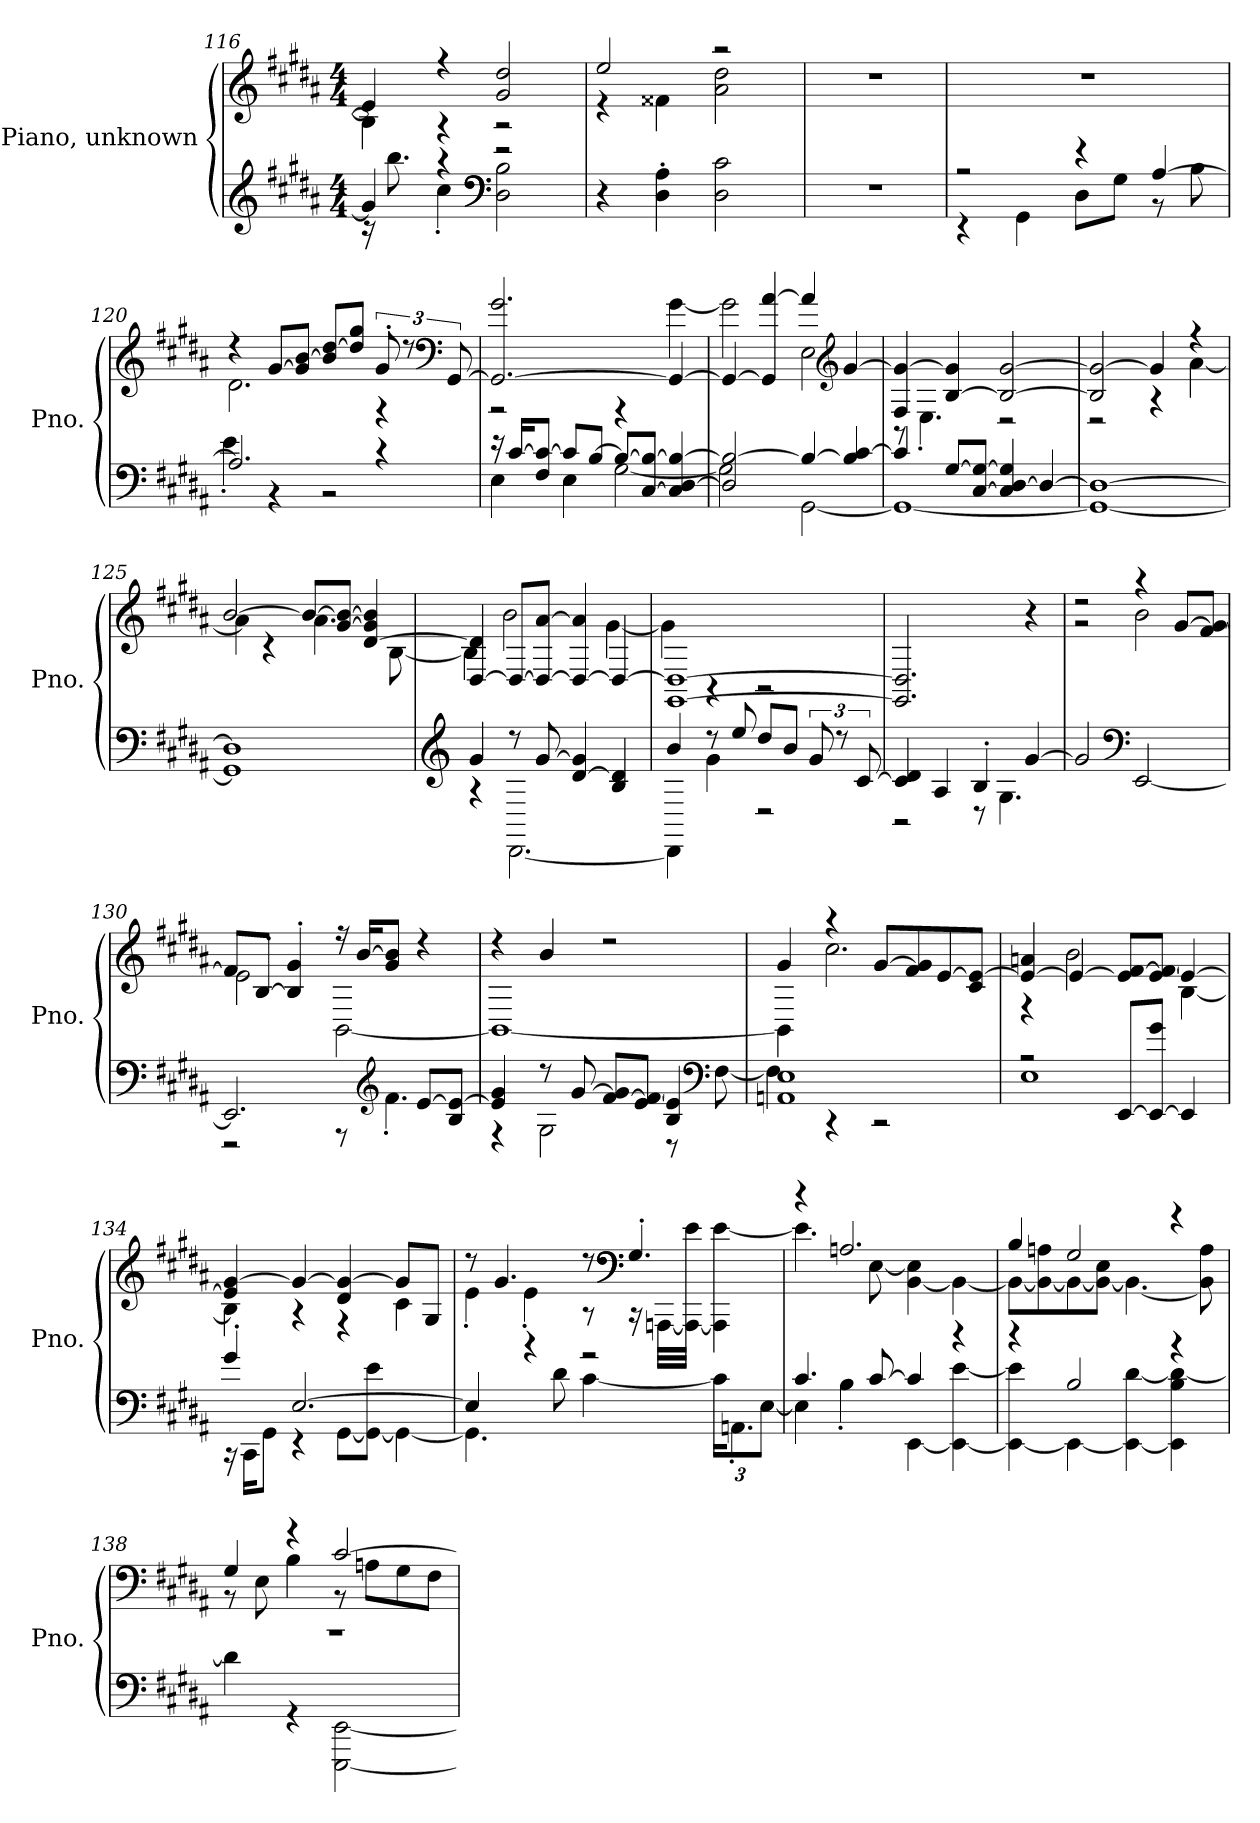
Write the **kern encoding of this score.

**kern	**kern
*part1	*part1
*staff2	*staff1
*I"Piano, unknown	*
*I'Pno.	*
*clefG2	*clefG2
*k[f#c#g#d#a#]	*k[f#c#g#d#a#]
*M4/4	*M4/4
=116	=116
*^	*^
4g#/]	16r	4e/]	4B\]
.	8.bb\	.	.
4r	4cc#'\	4r	4r
*clefF4	*	*	*
2r	2D#\ 2B\	2g#/ 2dd#/	2r
*v	*v	*	*
!!LO:PB:g=z	!!
=117	=117	=117
4r	2ee/	4r
4D#\' 4A#\'	.	4f##X\
2D#\ 2c#\	2r	2a#\ 2dd#\
*	*v	*v
=118	=118
1r	1r
=119	=119
*^	*
2r	4r	1r
.	4GG#\	.
4r	8D#\L	.
.	8G#\J	.
[4A#/	8r	.
.	8B\	.
=120	=120	=120
*	*	*^
2.A#/]	4e'\	4r	2.d#\
.	4r	[8g#/L	.
.	.	8g#/] [8b/J	.
.	2r	8b/] [8dd#/L	.
.	.	8dd#/] 8gg#/J	.
4r	.	12g#'/	4r
.	.	12r	.
*	*	*clefF4	*
.	.	[12GG#/	.
=121	=121	=121	=121
16r	4E\	2.GG#/_ 2.g#/	2r
[16c#/KL	.	.	.
8F#/ 8c#/_J	.	.	.
8c#/L]	4E\	.	.
[8B/J	.	.	.
8B/L_	[2G#\	.	4r
[8C#/ 8B/_J	.	.	.
4C#/] [4D#/ 4B/_	.	4GG#/_	[4g#\
!!LO:LB:g=z	!!
=122	=122	=122	=122
2D#/] 2B/_	2G#\]	4GG#/_	2g#\]
.	.	4GG#/] [4a#/	.
4B/_	[2GG#\	4a#/]	2E\
*	*	*clefG2	*
4B/] [4c#/	.	[4g#/	.
=123	=123	=123	=123
4c#/]	1GG#_	4F#/ 4g#/_	8r
.	.	.	4.E'\
[8G#/L	.	[4B/ 4g#/]	.
[8C#/ 8G#/_J	.	.	.
4C#/] [4D#/ 4G#/]	.	2B/_ [2g#/	2r
4D#/_	.	.	.
=124	=124	=124	=124
1D#_	1GG#_	2B/] 2g#/_	2r
.	.	4g#/]	4r
.	.	4r	[4a#\
=125	=125	=125	=125
1D#]	1GG#]	[2b/	4a#\]
.	.	.	4r
.	.	8b/L_	4.a#\
.	.	[8g#/ 8b/_J	.
.	.	[4d#/ 4g#/] 4b/]	.
.	.	.	[8B\
!!LO:LB:g=z	!!
=126	=126	=126	=126
*clefG2	*	*	*
4g#/	4r	[4D#/ 4d#/]	4B\]
8r	[2.DD#\	8D#/L_	2b\
[8g#/	.	8D#/_ [8a#/J	.
[4d#/ 4g#/]	.	4D#/_ 4a#/]	.
4B/ 4d#/]	.	4D#/_	[4g#\
=127	=127	=127	=127
4b/	4DD#\]	[1GG# 1D#_	4g#\]
8r	4g#\	.	4r
8ee/	.	.	.
8dd#/L	2r	.	2r
8b/J	.	.	.
12g#/	.	.	.
12r	.	.	.
[12c#/	.	.	.
*	*	*v	*v
=128	=128	=128
4c#/] 4d#/	2r	2.GG#/] 2.D#/]
4A#/	.	.
4B'/	8r	.
.	4.G#\	.
[4g#/	.	4r
*v	*v	*
=129	=129
*	*^
2g#/]	2r	2r
*clefF4	*	*
[2EE/	4r	2b\
.	[8g#/L	.
.	[8f#/ 8g#/]J	.
!!LO:LB:g=z	!!
=130	=130	=130
*^	*	*
2.EE/]	2r	8f#/L]	2e\
.	.	[8B'/J	.
.	.	4B/]' 4g#/'	.
.	8r	16r	[2BB\
.	.	[16b/KL	.
*clefG2	*	*	*
.	4.f#'\	8g#/ 8b/]J	.
[8e/L	.	4r	.
8B/ 8e/_J	.	.	.
=131	=131	=131	=131
4e/] 4g#/	4r	4r	1BB_
8r	2G#\	4b/	.
[8g#/	.	.	.
[8f#/ 8g#/]L	.	2r	.
[8e/ 8f#/]J	.	.	.
4B/ 4e/]	8r	.	.
*clefF4	*	*	*
.	[8F#\	.	.
=132	=132	=132	=132
1AAn 1E	4F#\]	4g#/	4BB\]
.	4r	4r	2.cc#\
.	2r	[8g#/L	.
.	.	8f#/ 8g#/]	.
.	.	[8e/	.
.	.	8c#/ 8e/_J	.
=133	=133	=133	=133
2r	1E	4e/_ 4an/	4r
.	.	4e/_	2b\
[8EE/L	.	8e/] [8f#/L	.
8EE/_ 8g#/J	.	[8e/ 8f#/]J	.
4EE/]	.	4e/_	[4B\
!!LO:LB:g=z	!!
=134	=134	=134	=134
4g#'/	16r	4e/] [4g#/	4B\]
.	16CC#\KL	.	.
.	8GG#\J	.	.
[2.E/	4r	4g#/_	4r
.	[8GG#\L	4d#/ 4g#/_	4r
.	8GG#\_ 8e\J	.	.
.	4GG#\_	8g#/L]	4c#\
.	.	8G#/J	.
=135	=135	=135	=135
4E/]	4.GG#\]	8r	4e'\
.	.	4.g#/	.
4r	.	.	4e'\
.	8d#\	.	.
2r	[4c#\	8r	8r
*	*	*clefF4	*
.	.	4.G#'/	16r
.	.	.	[32AAAn\LLL
.	.	.	32AAA\_ 32e\JJJ
*	*Xbrackettup	*	*
.	24c#\KL]	.	4AAA\] [4e\
.	12.AAn'\	.	.
.	[12E\J	.	.
=136	=136	=136	=136
4.c#/	4E\]	4r	4.e\]
.	4B'\	2.An/	.
[8c#/	.	.	[8E\
4c#/]	[4EE\	.	[4BB\ 4E\]
4r	4EE\_ [4e\	.	4BB\_
!!LO:LB:g=z	!!
=137	=137	=137	=137
4r	4EE\_ 4e\]	4B/	8BB\L_
.	.	.	8BB\_ 8An\
2B/	4EE\_	2G#/	8BB\_
.	.	.	8BB\_ 8E\J
.	4EE\_ [4d#\	.	4.BB\_
4r	4EE\] 4B\ 4d#\_	4r	.
.	.	.	8BB\] 8A\
=138	=138	=138	=138
1r	4d#\]	4G#/	8r
.	.	.	8E\
.	4r	4r	4B\
.	[2EEE\ [2EE\	[2c#/	8r
.	.	.	8An\L
.	.	.	8G#\
.	.	.	8F#\J
*v	*v	*	*
*	*v	*v
=	=
*-	*-
